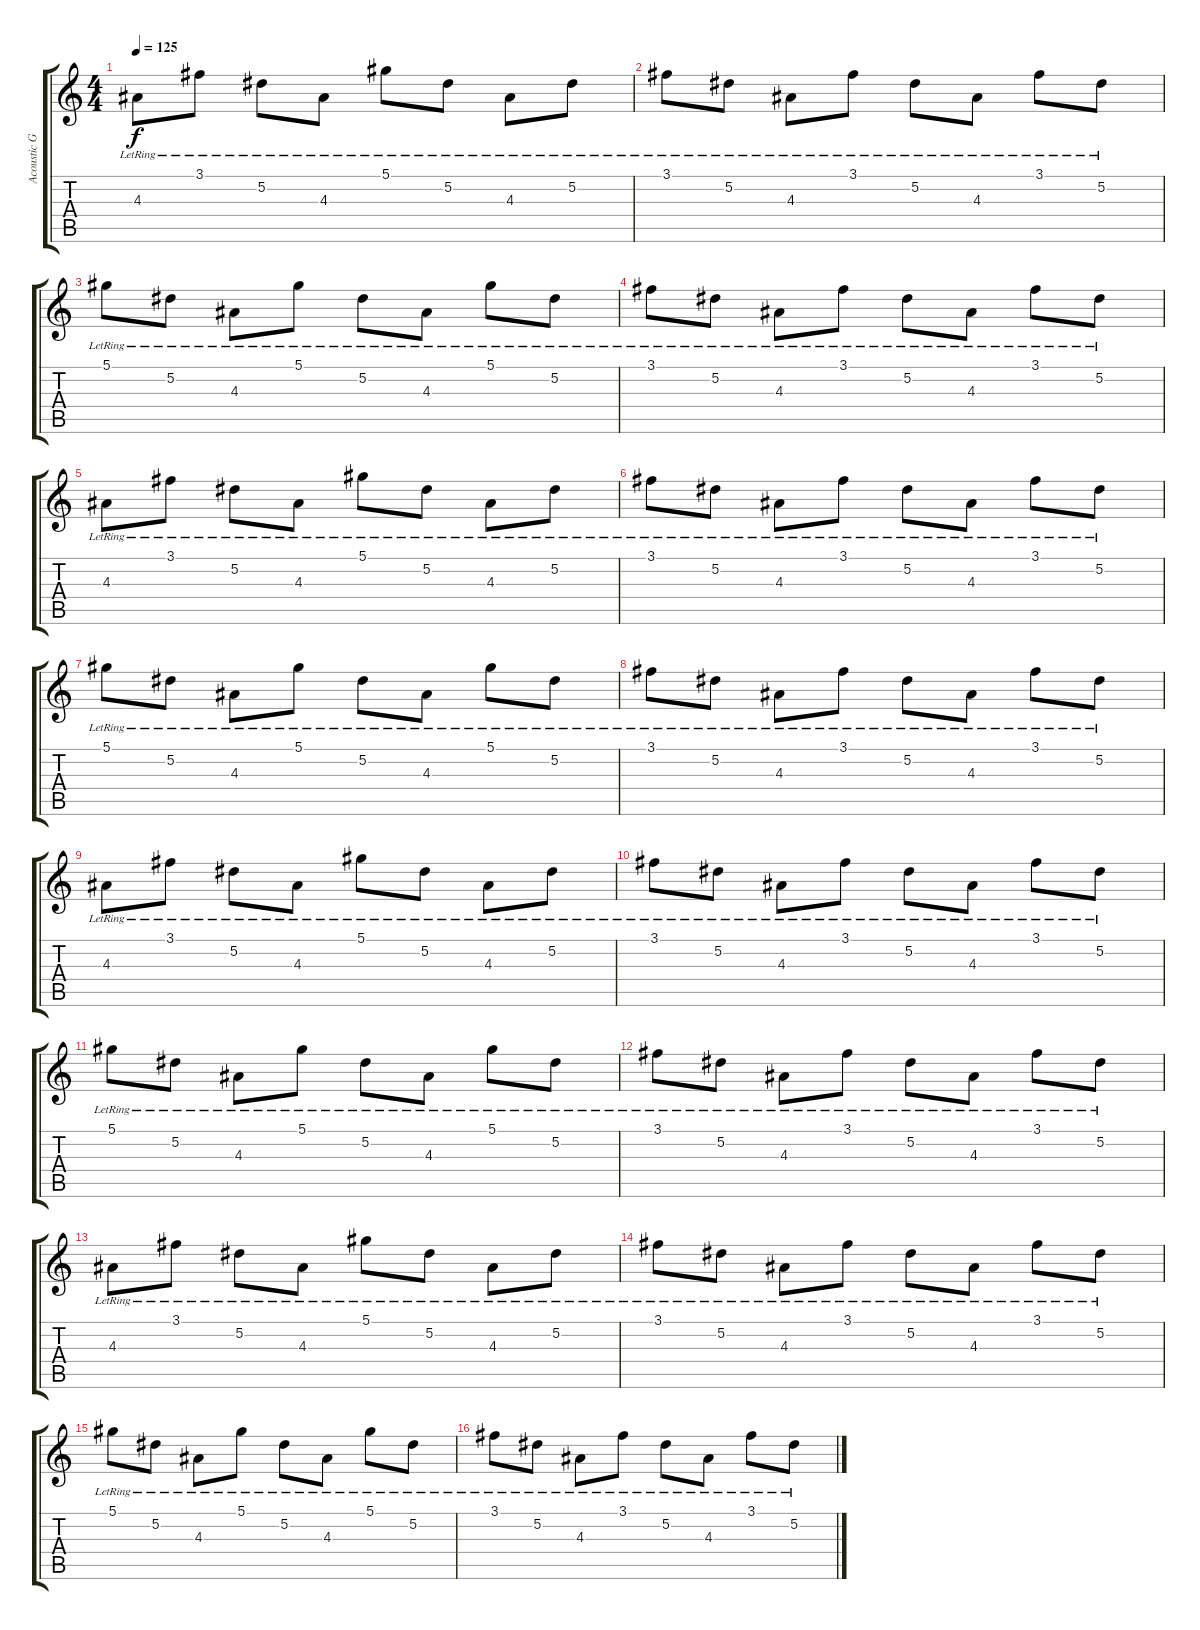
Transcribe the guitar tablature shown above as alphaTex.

\track ("Acoustic Guitar" "Acoustic G") {instrument acousticguitarsteel}
\staff {score tabs}
\tuning (Eb4 Bb3 Gb3 Db3 Ab2 Eb2) {hide}
\ts (4 4)
\tempo 125
\clef g2
\ks c
4.3{lr}.8{dy f} 3.1{lr}.8 5.2{lr}.8 4.3{lr}.8 5.1{lr}.8 5.2{lr}.8 4.3{lr}.8 5.2{lr}.8 |
3.1{lr}.8 5.2{lr}.8 4.3{lr}.8 3.1{lr}.8 5.2{lr}.8 4.3{lr}.8 3.1{lr}.8 5.2{lr}.8 |
5.1{lr}.8 5.2{lr}.8 4.3{lr}.8 5.1{lr}.8 5.2{lr}.8 4.3{lr}.8 5.1{lr}.8 5.2{lr}.8 |
3.1{lr}.8 5.2{lr}.8 4.3{lr}.8 3.1{lr}.8 5.2{lr}.8 4.3{lr}.8 3.1{lr}.8 5.2{lr}.8 |
4.3{lr}.8 3.1{lr}.8 5.2{lr}.8 4.3{lr}.8 5.1{lr}.8 5.2{lr}.8 4.3{lr}.8 5.2{lr}.8 |
3.1{lr}.8 5.2{lr}.8 4.3{lr}.8 3.1{lr}.8 5.2{lr}.8 4.3{lr}.8 3.1{lr}.8 5.2{lr}.8 |
5.1{lr}.8 5.2{lr}.8 4.3{lr}.8 5.1{lr}.8 5.2{lr}.8 4.3{lr}.8 5.1{lr}.8 5.2{lr}.8 |
3.1{lr}.8 5.2{lr}.8 4.3{lr}.8 3.1{lr}.8 5.2{lr}.8 4.3{lr}.8 3.1{lr}.8 5.2{lr}.8 |
4.3{lr}.8 3.1{lr}.8 5.2{lr}.8 4.3{lr}.8 5.1{lr}.8 5.2{lr}.8 4.3{lr}.8 5.2{lr}.8 |
3.1{lr}.8 5.2{lr}.8 4.3{lr}.8 3.1{lr}.8 5.2{lr}.8 4.3{lr}.8 3.1{lr}.8 5.2{lr}.8 |
5.1{lr}.8 5.2{lr}.8 4.3{lr}.8 5.1{lr}.8 5.2{lr}.8 4.3{lr}.8 5.1{lr}.8 5.2{lr}.8 |
3.1{lr}.8 5.2{lr}.8 4.3{lr}.8 3.1{lr}.8 5.2{lr}.8 4.3{lr}.8 3.1{lr}.8 5.2{lr}.8 |
4.3{lr}.8 3.1{lr}.8 5.2{lr}.8 4.3{lr}.8 5.1{lr}.8 5.2{lr}.8 4.3{lr}.8 5.2{lr}.8 |
3.1{lr}.8 5.2{lr}.8 4.3{lr}.8 3.1{lr}.8 5.2{lr}.8 4.3{lr}.8 3.1{lr}.8 5.2{lr}.8 |
5.1{lr}.8 5.2{lr}.8 4.3{lr}.8 5.1{lr}.8 5.2{lr}.8 4.3{lr}.8 5.1{lr}.8 5.2{lr}.8 |
3.1{lr}.8 5.2{lr}.8 4.3{lr}.8 3.1{lr}.8 5.2{lr}.8 4.3{lr}.8 3.1{lr}.8 5.2{lr}.8
